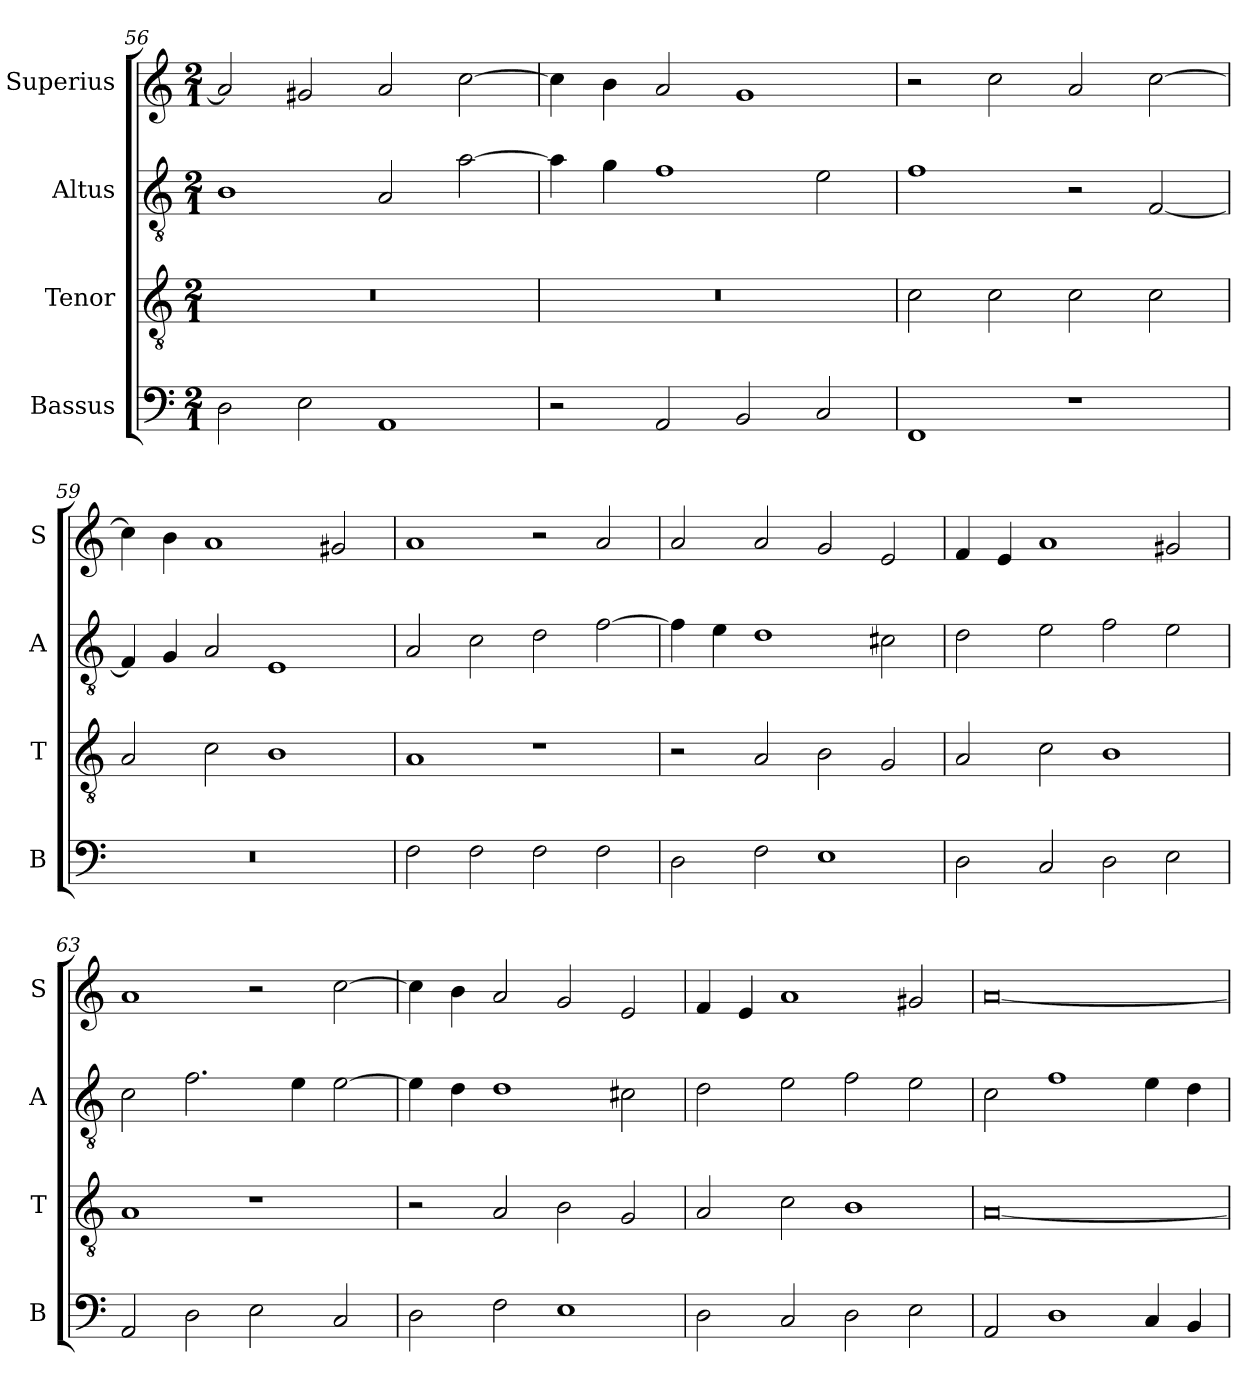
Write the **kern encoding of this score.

**kern	**kern	**kern	**kern
*part4	*part3	*part2	*part1
*staff4	*staff3	*staff2	*staff1
*I"Bassus	*I"Tenor	*I"Altus	*I"Superius
*I'B	*I'T	*I'A	*I'S
*clefF4	*clefGv2	*clefGv2	*clefG2
*k[]	*k[]	*k[]	*k[]
*M2/1	*M2/1	*M2/1	*M2/1
=56	=56	=56	=56
2D\	0r	1B	2a/]
2E\	.	.	2g#X/
1AA	.	2A/	2a/
.	.	[2a\	[2cc\
=57	=57	=57	=57
2r	0r	4a\]	4cc\]
.	.	4g\	4b\
2AA/	.	1f	2a/
2BB/	.	.	1g
2C/	.	2e\	.
=58	=58	=58	=58
1FF	2c\	1f	2r
.	2c\	.	2cc\
1r	2c\	2r	2a/
.	2c\	[2F/	[2cc\
=59	=59	=59	=59
0r	2A/	4F/]	4cc\]
.	.	4G/	4b\
.	2c\	2A/	1a
.	1B	1E	.
.	.	.	2g#X/
=60	=60	=60	=60
2F\	1A	2A/	1a
2F\	.	2c\	.
2F\	1r	2d\	2r
2F\	.	[2f\	2a/
=61	=61	=61	=61
2D\	2r	4f\]	2a/
.	.	4e\	.
2F\	2A/	1d	2a/
1E	2B\	.	2g/
.	2G/	2c#X\	2e/
=62	=62	=62	=62
2D\	2A/	2d\	4f/
.	.	.	4e/
2C/	2c\	2e\	1a
2D\	1B	2f\	.
2E\	.	2e\	2g#X/
=63	=63	=63	=63
2AA/	1A	2c\	1a
2D\	.	2.f\	.
2E\	1r	.	2r
.	.	4e\	.
2C/	.	[2e\	[2cc\
=64	=64	=64	=64
2D\	2r	4e\]	4cc\]
.	.	4d\	4b\
2F\	2A/	1d	2a/
1E	2B\	.	2g/
.	2G/	2c#X\	2e/
=65	=65	=65	=65
2D\	2A/	2d\	4f/
.	.	.	4e/
2C/	2c\	2e\	1a
2D\	1B	2f\	.
2E\	.	2e\	2g#X/
=66	=66	=66	=66
2AA/	[0A	2c\	[0a
1D	.	1f	.
4C/	.	4e\	.
4BB/	.	4d\	.
=	=	=	=
*-	*-	*-	*-
